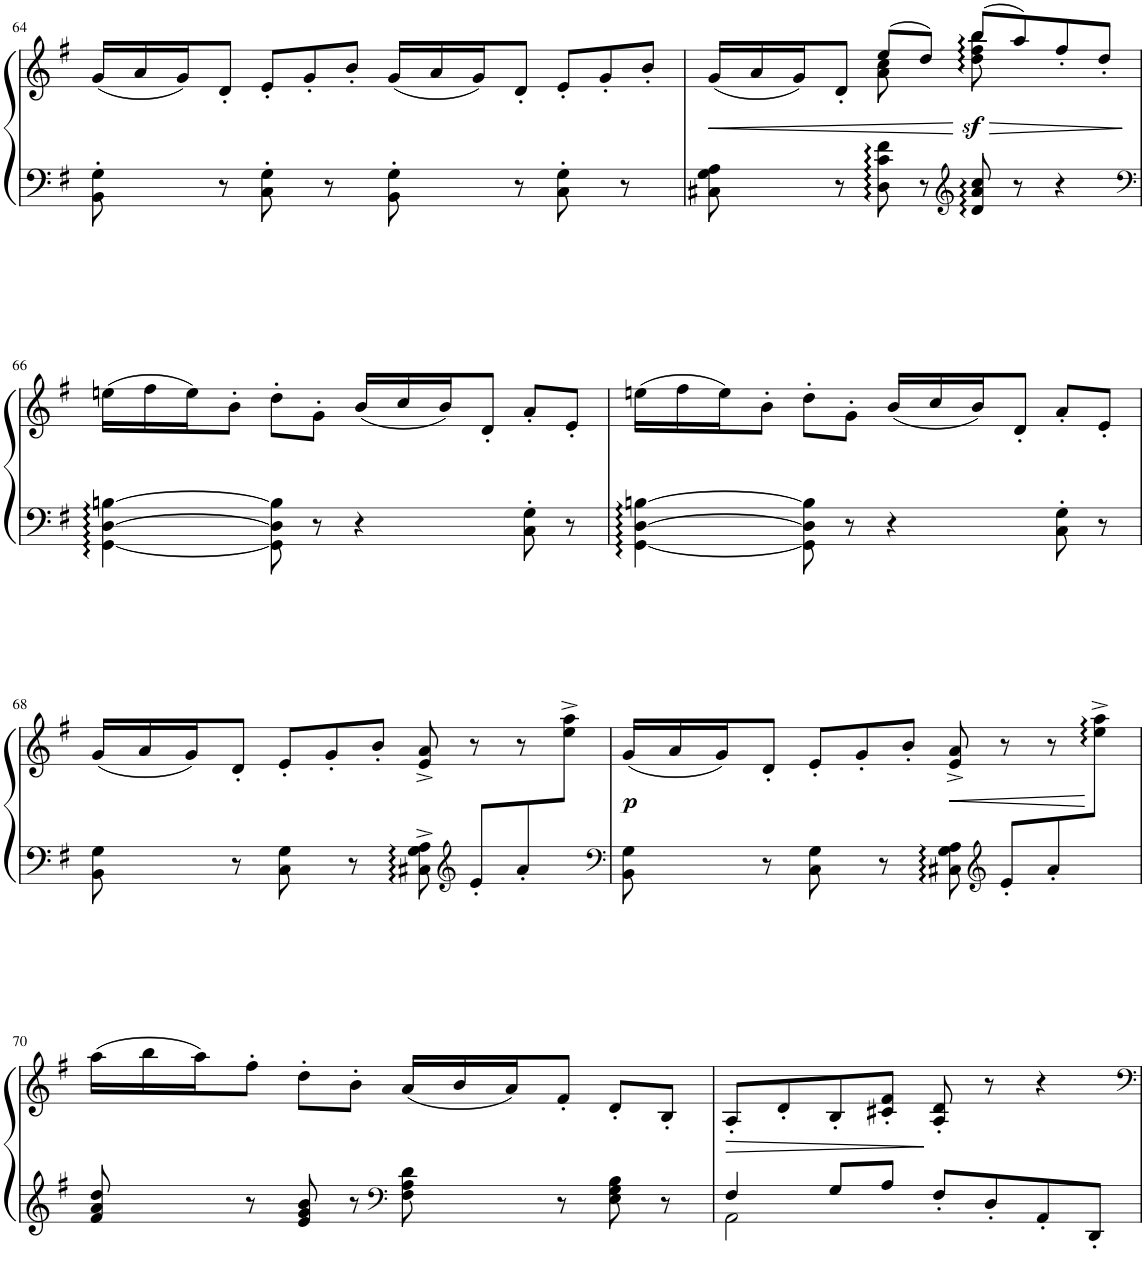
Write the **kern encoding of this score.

**kern	**kern	**dynam
*part1	*part1	*part1
*staff2	*staff1	*staff1/2
*I"Piano	*	*
*I'Pno.	*	*
!!LO:PB:g=z
*clefF4	*clefG2	*
*k[f#]	*k[f#]	*
*M4/4	*M4/4	*
*met(c)	*met(c)	*
*	*Xtuplet	*
=64	=64	=64
8BB\' 8G\'	(24g/LL	.
.	24a/	.
.	24g/J)	.
8r	8d'/J	.
8C\' 8G\'	12e'/L	.
.	12g'/	.
8r	.	.
.	12b'/J	.
8BB\' 8G\'	(24g/LL	.
.	24a/	.
.	24g/J)	.
8r	8d'/J	.
8C\' 8G\'	12e'/L	.
.	12g'/	.
8r	.	.
.	12b'/J	.
=65	=65	=65
!	!	!LO:HP:b
*	*^	*
8C#X\ 8G\ 8A\	(24g/LL	4ryy	<
.	24a/	.	.
.	24g/J)	.	.
8r	8d'/J	.	.
8D\ 8c\ 8f#\	(8ee/L	8a\ 8cc\	.
8r	8dd/J)	8ryy	.
*clefG2	*	*	*
!	!	!	!LO:HP:b
!	!	!	!LO:DY:n=1:b
8d/ 8a/ 8cc/	(8bb/L	8dd\ 8ff#\ 8bb\	> sf
8r	8aa/)	4.ryy	.
4r	8ff#'/	.	.
.	8dd'/J	.	.
*	*v	*v	*
.	.	[
!!LO:LB:g=z
=66	=66	=66
*clefF4	*	*
[4GG\ [4D\ [4Bn\	(24een\LL	.
.	24ff#\	.
.	24ee\J)	.
.	8b'\J	.
8GG\] 8D\] 8B\]	8dd'\L	.
8r	8g'\J	.
4r	(24b/LL	.
.	24cc/	.
.	24b/J)	.
.	8d'/J	.
8C\' 8G\'	8a'/L	.
8r	8e'/J	.
=67	=67	=67
[4GG\ [4D\ [4Bn\	(24een\LL	.
.	24ff#\	.
.	24ee\J)	.
.	8b'\J	.
8GG\] 8D\] 8B\]	8dd'\L	.
8r	8g'\J	.
4r	(24b/LL	.
.	24cc/	.
.	24b/J)	.
.	8d'/J	.
8C\' 8G\'	8a'/L	.
8r	8e'/J	.
!!LO:LB:g=z
=68	=68	=68
*	*^	*
8BB\' 8G\'	(24g/LL	2..ryy	.
.	24a/	.	.
.	24g/J)	.	.
8r	8d'/J	.	.
8C\' 8G\'	12e'/L	.	.
.	12g'/	.	.
8r	.	.	.
.	12b'/J	.	.
8C#X\^ 8G\^ 8A\^	8e/^ 8a/^	.	.
*clefG2	*	*	*
8e'/L	8r	.	.
8a'/	8r	.	.
8ryy	8ryy	8ee\^ 8aa\^J	.
=69	=69	=69	=69
*clefF4	*	*	*
!	!	!	!LO:DY:b
8BB\' 8G\'	(24g/LL	2..ryy	p
.	24a/	.	.
.	24g/J)	.	.
8r	8d'/J	.	.
8C\' 8G\'	12e'/L	.	.
.	12g'/	.	.
8r	.	.	.
.	12b'/J	.	.
!	!	!	!LO:HP:b
8C#X\ 8G\ 8A\	8e/^ 8a/^	.	<
*clefG2	*	*	*
8e'/L	8r	.	.
8a'/	8r	.	.
8ryy	8ryy	8ee\^ 8aa\^J	]
*	*v	*v	*
!!LO:LB:g=z
=70	=70	=70
8f#/ 8a/ 8dd/	(24aa\LL	.
.	24bb\	.
.	24aa\J)	.
8r	8ff#'\J	.
8e/ 8g/ 8b/	8dd'\L	.
8r	8b'\J	.
*clefF4	*	*
8F#\ 8A\ 8d\	(24a/LL	.
.	24b/	.
.	24a/J)	.
8r	8f#'/J	.
8E\ 8G\ 8B\	8d'/L	.
8r	8B'/J	.
=71	=71	=71
*^	*	*
4F#/	2AA\	8A'/L	.
.	.	8d'/	.
8G/L	.	8B'/	.
8A/J	.	8c#X/' 8f#/'J	.
8F#'/L	2ryy	8A/' 8d/'	[
8D'/	.	8r	.
8AA'/	.	4r	.
8DD'/J	.	.	.
*v	*v	*	*
=	=	=
*-	*-	*-
